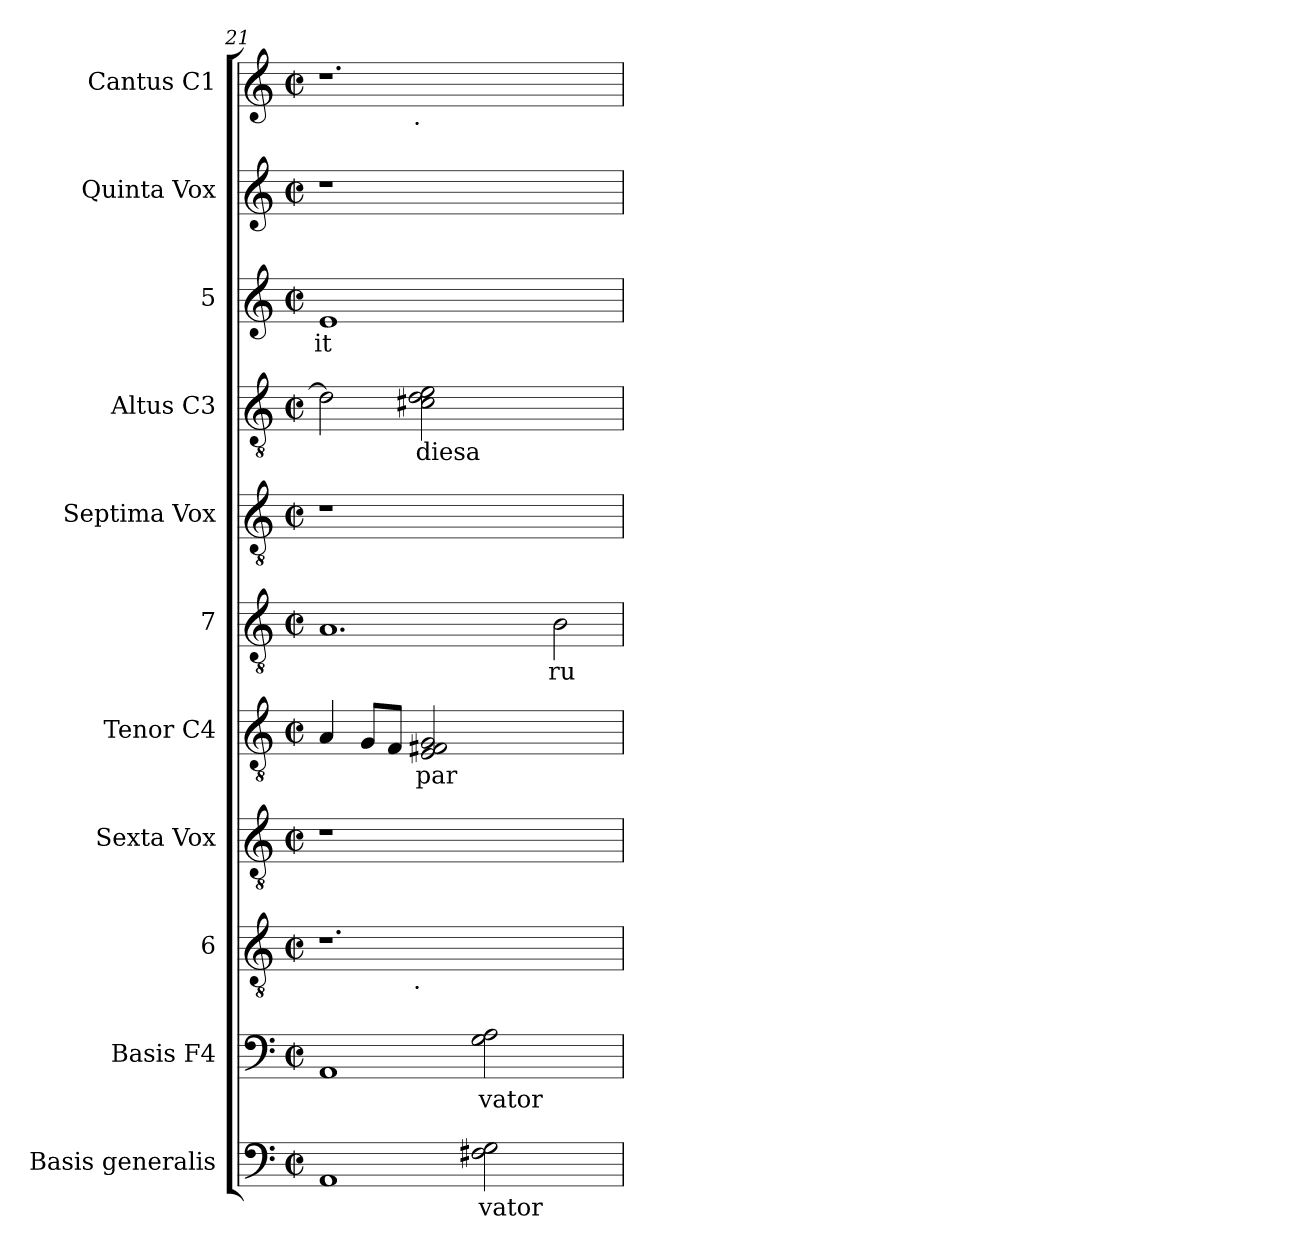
**kern	**text	**kern	**text	**kern	**kern	**kern	**text	**kern	**text	**kern	**kern	**text	**kern	**text	**kern	**kern
*part11	*part11	*part10	*part10	*part9	*part8	*part7	*part7	*part6	*part6	*part5	*part4	*part4	*part3	*part3	*part2	*part1
*staff11	*staff11	*staff10	*staff10	*staff9	*staff8	*staff7	*staff7	*staff6	*staff6	*staff5	*staff4	*staff4	*staff3	*staff3	*staff2	*staff1
*I"Basis  generalis	*	*I"Basis  F4	*	*I"6	*I"Sexta  Vox	*I"Tenor  C4	*	*I"7	*	*I"Septima  Vox	*I"Altus  C3	*	*I"5	*	*I"Quinta  Vox	*I"Cantus  C1
*	*	*I'B	*	*	*	*I'T	*	*	*	*	*I'A	*	*	*	*	*I'C
*clefF4	*	*clefF4	*	*clefGv2	*clefGv2	*clefGv2	*	*clefGv2	*	*clefGv2	*clefGv2	*	*clefG2	*	*clefG2	*clefG2
*k[]	*	*k[]	*	*k[]	*k[]	*k[]	*	*k[]	*	*k[]	*k[]	*	*k[]	*	*k[]	*k[]
*C:	*	*C:	*	*C:	*C:	*C:	*	*C:	*	*C:	*C:	*	*C:	*	*C:	*C:
*M2/2	*	*M2/2	*	*M2/2	*M2/2	*M2/2	*	*M2/2	*	*M2/2	*M2/2	*	*M2/2	*	*M2/2	*M2/2
*met(c|)	*	*met(c|)	*	*met(c|)	*met(c|)	*met(c|)	*	*met(c|)	*	*met(c|)	*met(c|)	*	*met(c|)	*	*met(c|)	*met(c|)
=21	=21	=21	=21	=21	=21	=21	=21	=21	=21	=21	=21	=21	=21	=21	=21	=21
!	!	!	!	!	!	!	!LO:LY:b:cj	!	!	!	!	!LO:LY:b:cj	!	!LO:LY:b:cj	!	!
*	*	*	*	*^	*	*	*	*	*	*	*	*	*	*	*	*^
1AA	.	1AA	.	1.r	4ryy	1r	4A/	--	1.A	.	1r	2d\]	--	1e	-it	1r	1.r	4ryy
!	!	!	!	!	!	!	!	!LO:LY:b:cj	!	!	!	!	!	!	!	!	!	!
.	.	.	.	.	8...ryy	.	8G/L	--	.	.	.	.	.	.	.	.	.	8...ryy
!	!	!	!	!	!	!	!	!LO:LY:b:cj	!	!	!	!	!	!	!	!	!	!
.	.	.	.	.	.	.	8F/J	--	.	.	.	.	.	.	.	.	.	.
!	!	!	!	!	!	!	!	!	!	!	!	!	!	!	!	!	!	!LO:TX:b:t=.
!	!	!	!	!	!LO:TX:b:t=.	!	!	!	!	!	!	!	!	!	!	!	!	!
.	.	.	.	.	1ryy	.	.	.	.	.	.	.	.	.	.	.	.	1ryy
!	!	!	!	!	!	!	!	!LO:LY:b:cj	!	!	!	!	!LO:LY:b:cj	!	!	!	!	!
.	.	.	.	.	.	.	2F#X/ 2E/ 2G/	-par-	.	.	.	2d\ 2c#X\ 2e\	-diesa-	.	.	.	.	.
!	!LO:LY:a:cj	!	!LO:LY:b:cj	!	!	!	!	!	!	!	!	!	!	!	!	!	!	!
2F#X\ 2G\	vator-	2A\ 2G\	vator-	.	.	1ryy	1ryy	.	.	.	1ryy	1ryy	.	1ryy	.	1ryy	.	.
.	.	.	.	.	2ryy	.	.	.	.	.	.	.	.	.	.	.	.	2ryy
!	!	!	!	!	!	!	!	!	!	!LO:LY:b:cj	!	!	!	!	!	!	!	!
2ryy	.	2ryy	.	2ryy	.	.	.	.	2B\	-ru-	.	.	.	.	.	.	2ryy	.
.	.	.	.	.	64ryy	.	.	.	.	.	.	.	.	.	.	.	.	64ryy
*	*	*	*	*v	*v	*	*	*	*	*	*	*	*	*	*	*	*v	*v
=	=	=	=	=	=	=	=	=	=	=	=	=	=	=	=	=
*-	*-	*-	*-	*-	*-	*-	*-	*-	*-	*-	*-	*-	*-	*-	*-	*-
